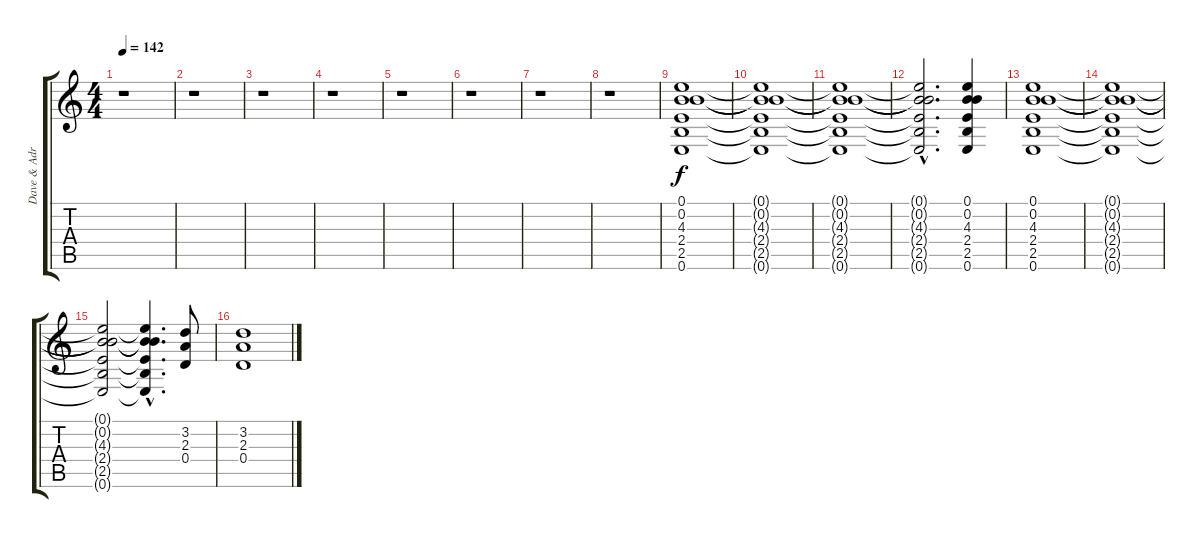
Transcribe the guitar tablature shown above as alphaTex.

\track ("Dave & Adrian (Rhythm Guitar)" "Dave & Adr") {instrument distortionguitar}
\staff {score tabs}
\tuning (E4 B3 G3 D3 A2 E2) {hide}
\ts (4 4)
\tempo 142
\clef g2
\ks c
r.1{dy f instrument distortionguitar} |
r.1 |
r.1 |
r.1 |
r.1 |
r.1 |
r.1 |
r.1 |
(0.1 0.2 4.3 2.4 2.5 0.6).1 |
(0.1{t} 0.2{t} 4.3{t} 2.4{t} 2.5{t} 0.6{t}).1 |
(0.1{t} 0.2{t} 4.3{t} 2.4{t} 2.5{t} 0.6{t}).1 |
(0.1{hac t} 0.2{hac t} 4.3{hac t} 2.4{hac t} 2.5{hac t} 0.6{hac t}).2{d} (0.1 0.2 4.3 2.4 2.5 0.6).4 |
(0.1 0.2 4.3 2.4 2.5 0.6).1 |
(0.1{t} 0.2{t} 4.3{t} 2.4{t} 2.5{t} 0.6{t}).1 |
(0.1{t} 0.2{t} 4.3{t} 2.4{t} 2.5{t} 0.6{t}).2 (0.1{hac t} 0.2{hac t} 4.3{hac t} 2.4{hac t} 2.5{hac t} 0.6{hac t}).4{d} (3.2 2.3 0.4).8 |
(3.2 2.3 0.4).1
